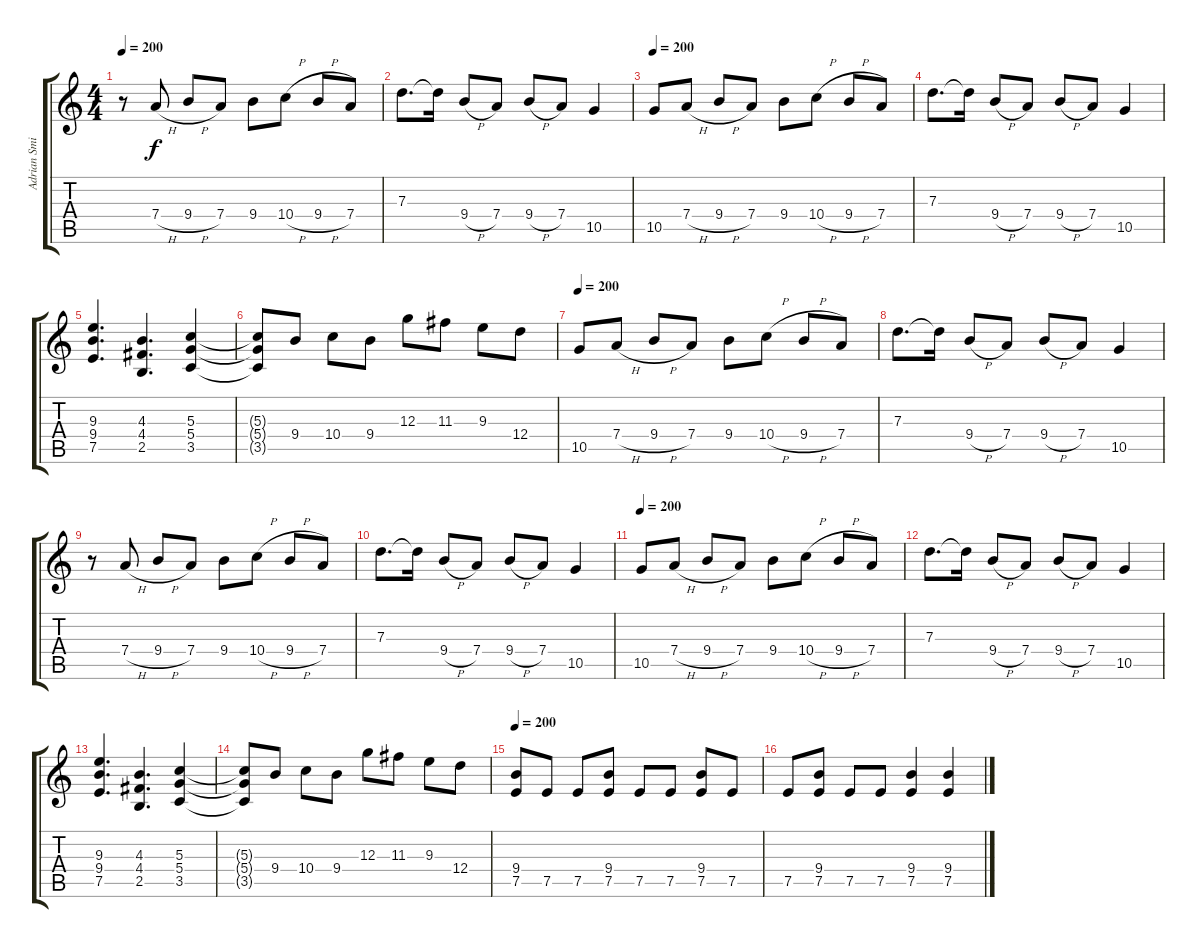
\track ("Adrian Smith" "Adrian Smi") {instrument distortionguitar}
\staff {score tabs}
\tuning (E4 B3 G3 D3 A2 E2) {hide}
\ts (4 4)
\tempo 200
\clef g2
\ks c
r.8{dy f} 7.4{h}.8 9.4{h}.8 7.4.8 9.4.8 10.4{h}.8 9.4{h}.8 7.4.8 |
7.3.8{d} 7.3{t}.16 9.4{h}.8 7.4.8 9.4{h}.8 7.4.8 10.5.4 |
\tempo 200
10.5.8 7.4{h}.8 9.4{h}.8 7.4.8 9.4.8 10.4{h}.8 9.4{h}.8 7.4.8 |
7.3.8{d} 7.3{t}.16 9.4{h}.8 7.4.8 9.4{h}.8 7.4.8 10.5.4 |
(9.3 9.4 7.5).4{d} (4.3 4.4 2.5).4{d} (5.3 5.4 3.5).4 |
(5.3{t} 5.4{t} 3.5{t}).8 9.4.8 10.4.8 9.4.8 12.3.8 11.3.8 9.3.8 12.4.8 |
\tempo 200
10.5.8 7.4{h}.8 9.4{h}.8 7.4.8 9.4.8 10.4{h}.8 9.4{h}.8 7.4.8 |
7.3.8{d} 7.3{t}.16 9.4{h}.8 7.4.8 9.4{h}.8 7.4.8 10.5.4 |
r.8 7.4{h}.8 9.4{h}.8 7.4.8 9.4.8 10.4{h}.8 9.4{h}.8 7.4.8 |
7.3.8{d} 7.3{t}.16 9.4{h}.8 7.4.8 9.4{h}.8 7.4.8 10.5.4 |
\tempo 200
10.5.8 7.4{h}.8 9.4{h}.8 7.4.8 9.4.8 10.4{h}.8 9.4{h}.8 7.4.8 |
7.3.8{d} 7.3{t}.16 9.4{h}.8 7.4.8 9.4{h}.8 7.4.8 10.5.4 |
(9.3 9.4 7.5).4{d} (4.3 4.4 2.5).4{d} (5.3 5.4 3.5).4 |
(5.3{t} 5.4{t} 3.5{t}).8 9.4.8 10.4.8 9.4.8 12.3.8 11.3.8 9.3.8 12.4.8 |
\tempo 200
(9.4 7.5).8 7.5.8 7.5.8 (9.4 7.5).8 7.5.8 7.5.8 (9.4 7.5).8 7.5.8 |
7.5.8 (9.4 7.5).8 7.5.8 7.5.8 (9.4 7.5).4 (9.4 7.5).4
